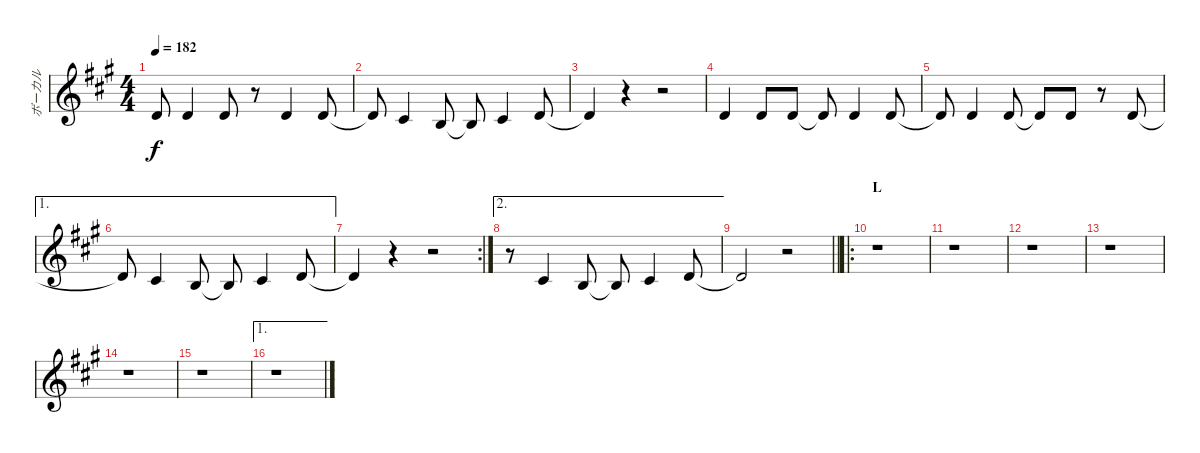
\track ("ボーカル" "ボーカル") {instrument rockorgan}
\staff {score}
\tuning (E4 B3 G3 D3 A2 E2) {hide}
\ts (4 4)
\tempo 182
\clef g2
\ks f#minor
3.2{t}.8{dy f} 3.2.4 3.2.8 r.8 3.2.4 3.2.8 |
3.2{t}.8 2.2.4 0.2.8 0.2{t}.8 2.2.4 3.2.8 |
3.2{t}.4 r.4 r.2 |
3.2.4 3.2.8 3.2.8 3.2{t}.8 3.2.4 3.2.8 |
3.2{t}.8 3.2.4 3.2.8 3.2{t}.8 3.2.8 r.8 3.2.8 |
\ae 1
3.2{t}.8 2.2.4 0.2.8 0.2{t}.8 2.2.4 3.2.8 |
\rc 2
3.2{t}.4 r.4 r.2 |
\ae 2
r.8 2.2.4 0.2.8 0.2{t}.8 2.2.4 3.2.8 |
\barLineRight lightlight
3.2{t}.2 r.2 |
\ro
\section ("" "L")
r.1 |
r.1 |
r.1 |
r.1 |
r.1 |
r.1 |
\ae 1
r.1
